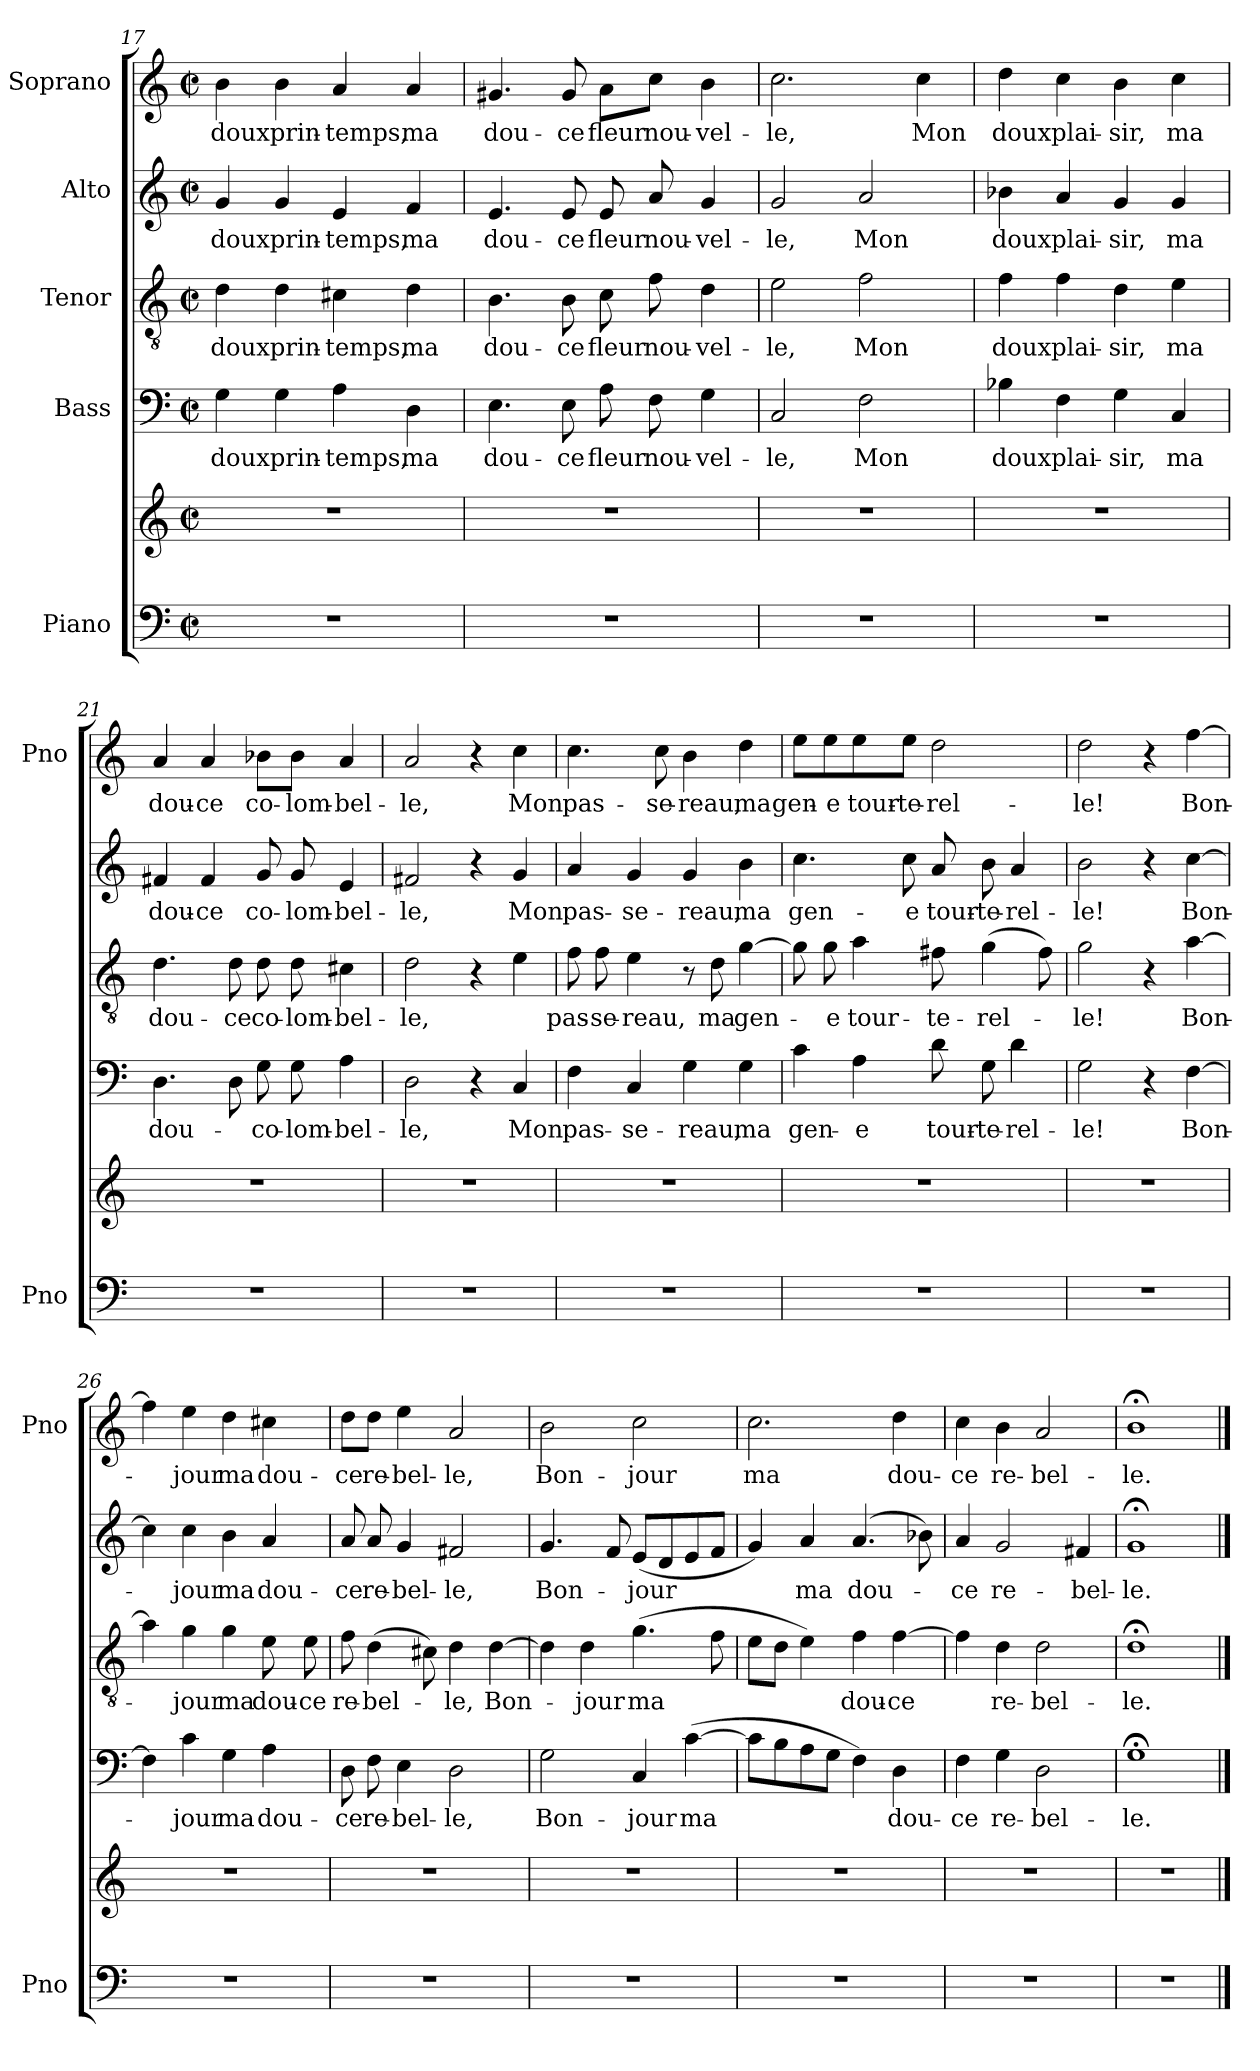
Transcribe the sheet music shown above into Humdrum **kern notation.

**kern	**kern	**kern	**text	**kern	**text	**kern	**text	**kern	**text
*part5	*part5	*part4	*part4	*part3	*part3	*part2	*part2	*part1	*part1
*staff6	*staff5	*staff4	*staff4	*staff3	*staff3	*staff2	*staff2	*staff1	*staff1
*I"Piano	*	*I"Bass	*	*I"Tenor	*	*I"Alto	*	*I"Soprano	*
*I'Pno	*	*	*	*	*	*	*	*I'Pno	*
!!LO:PB:g=z
*clefF4	*clefG2	*clefF4	*	*clefGv2	*	*clefG2	*	*clefG2	*
*k[]	*k[]	*k[]	*	*k[]	*	*k[]	*	*k[]	*
*C:	*C:	*C:	*	*C:	*	*C:	*	*C:	*
*M2/2	*M2/2	*M2/2	*	*M2/2	*	*M2/2	*	*M2/2	*
*met(c|)	*met(c|)	*met(c|)	*	*met(c|)	*	*met(c|)	*	*met(c|)	*
=17	=17	=17	=17	=17	=17	=17	=17	=17	=17
1r	1r	4G\	doux	4d\	doux	4g/	doux	4b\	doux
.	.	4G\	prin-	4d\	prin-	4g/	prin-	4b\	prin-
.	.	4A\	-temps,	4c#X\	-temps,	4e/	-temps,	4a/	-temps,
.	.	4D\	ma	4d\	ma	4f/	ma	4a/	ma
=18	=18	=18	=18	=18	=18	=18	=18	=18	=18
1r	1r	4.E\	dou-	4.B\	dou-	4.e/	dou-	4.g#X/	dou-
.	.	8E\	-ce	8B\	-ce	8e/	-ce	8g#/	-ce
.	.	8A\	fleur	8c\	fleur	8e/	fleur	8a\L	fleur
.	.	8F\	nou-	8f\	nou-	8a/	nou-	8cc\J	nou-
.	.	4G\	-vel-	4d\	-vel-	4g/	-vel-	4b\	-vel-
=19	=19	=19	=19	=19	=19	=19	=19	=19	=19
1r	1r	2C/	-le,	2e\	-le,	2g/	-le,	2.cc\	-le,
.	.	2F\	Mon	2f\	Mon	2a/	Mon	.	.
.	.	.	.	.	.	.	.	4cc\	Mon
=20	=20	=20	=20	=20	=20	=20	=20	=20	=20
1r	1r	4B-\	doux	4f\	doux	4b-X\	doux	4dd\	doux
.	.	4F\	plai-	4f\	plai-	4a/	plai-	4cc\	plai-
.	.	4G\	-sir,	4d\	-sir,	4g/	-sir,	4b\	-sir,
.	.	4C/	ma	4e\	ma	4g/	ma	4cc\	ma
=21	=21	=21	=21	=21	=21	=21	=21	=21	=21
1r	1r	4.D\	dou-	4.d\	dou-	4f#X/	dou-	4a/	dou-
.	.	.	.	.	.	4f#/	-ce	4a/	-ce
.	.	8D\	.	8d\	-ce	.	.	.	.
.	.	8G\	-co-	8d\	co-	8g/	co-	8b-X\L	co-
.	.	8G\	-lom-	8d\	-lom-	8g/	-lom-	8b-\J	-lom-
.	.	4A\	-bel-	4c#X\	-bel-	4e/	-bel-	4a/	-bel-
!!LO:LB:g=z
=22	=22	=22	=22	=22	=22	=22	=22	=22	=22
1r	1r	2D\	-le,	2d\	-le,	2f#X/	-le,	2a/	-le,
.	.	4r	.	4r	.	4r	.	4r	.
.	.	4C/	Mon	4e\	.	4g/	Mon	4cc\	Mon
=23	=23	=23	=23	=23	=23	=23	=23	=23	=23
1r	1r	4F\	pas-	8f\	pas-	4a/	pas-	4.cc\	pas-
.	.	.	.	8f\	-se-	.	.	.	.
.	.	4C/	-se-	4e\	-reau,	4g/	-se-	.	.
.	.	.	.	.	.	.	.	8cc\	-se-
.	.	4G\	-reau,	8r	.	4g/	-reau,	4b\	-reau,
.	.	.	.	8d\	ma	.	.	.	.
.	.	4G\	ma	[4g\	gen-	4b\	ma	4dd\	ma
=24	=24	=24	=24	=24	=24	=24	=24	=24	=24
1r	1r	4c\	gen-	8g\]	.	4.cc\	gen-	8ee\L	gen-
.	.	.	.	8g\	-e	.	.	8ee\	-e
.	.	4A\	-e	4a\	tour-	.	.	8ee\	tour-
.	.	.	.	.	.	8cc\	-e	8ee\J	-te-
.	.	8d\	tour-	8f#X\	-te-	8a/	tour-	2dd\	-rel-
.	.	8G\	-te-	(4g\	-rel-	8b\	-te-	.	.
.	.	4d\	-rel-	.	.	4a/	-rel-	.	.
.	.	.	.	8f#\)	.	.	.	.	.
=25	=25	=25	=25	=25	=25	=25	=25	=25	=25
1r	1r	2G\	-le!	2g\	-le!	2b\	-le!	2dd\	-le!
.	.	4r	.	4r	.	4r	.	4r	.
.	.	[4F\	Bon-	[4a\	Bon-	[4cc\	Bon-	[4ff\	Bon-
=26	=26	=26	=26	=26	=26	=26	=26	=26	=26
1r	1r	4F\]	-­	4a\]	-­	4cc\]	-­	4ff\]	-­
.	.	4c\	jour	4g\	jour	4cc\	jour	4ee\	jour
.	.	4G\	ma	4g\	ma	4b\	ma	4dd\	ma
.	.	4A\	dou-	8e\	dou-	4a/	dou-	4cc#\	dou-
.	.	.	.	8e\	-ce	.	.	.	.
!!LO:LB:g=z
=27	=27	=27	=27	=27	=27	=27	=27	=27	=27
1r	1r	8D\	-ce	8f\	re-	8a/	-ce	8dd\L	-ce
.	.	8F\	re-	(4d\	-bel-	8a/	re-	8dd\J	re-
.	.	4E\	-bel-	.	.	4g/	-bel-	4ee\	-bel-
.	.	.	.	8c#\)	.	.	.	.	.
.	.	2D\	-le,	4d\	-le,	2f#X/	-le,	2a/	-le,
.	.	.	.	[4d\	Bon-	.	.	.	.
=28	=28	=28	=28	=28	=28	=28	=28	=28	=28
1r	1r	2G\	Bon-	4d\]	.	4.g/	Bon-	2b\	Bon-
.	.	.	.	4d\	-jour	.	.	.	.
.	.	.	.	.	.	8f/	.	.	.
.	.	4C/	-jour	(4.g\	ma	(8e/L	-jour	2cc\	-jour
.	.	.	.	.	.	8d/	.	.	.
.	.	([4c\	ma	.	.	8e/	.	.	.
.	.	.	.	8f\	.	8f/J	.	.	.
=29	=29	=29	=29	=29	=29	=29	=29	=29	=29
1r	1r	8c\L]	.	8e\L	.	4g/)	.	2.cc\	ma
.	.	8B\	.	8d\J	.	.	.	.	.
.	.	8A\	.	4e\)	.	4a/	ma	.	.
.	.	8G\J	.	.	.	.	.	.	.
.	.	4F\)	.	4f\	dou-	(4.a/	dou-	.	.
.	.	4D\	dou-	[4f\	-ce	.	.	4dd\	dou-
.	.	.	.	.	.	8b-\)	.	.	.
=30	=30	=30	=30	=30	=30	=30	=30	=30	=30
1r	1r	4F\	-ce	4f\]	.	4a/	-ce	4cc\	-ce
.	.	4G\	re-	4d\	re-	2g/	re-	4b\	re-
.	.	2D\	-bel-	2d\	-bel-	.	.	2a/	-bel-
.	.	.	.	.	.	4f#/	-bel-	.	.
=31	=31	=31	=31	=31	=31	=31	=31	=31	=31
1r	1r	1G;<	-le.	1d;<	-le.	1g;<	-le.	1b;<	-le.
==	==	==	==	==	==	==	==	==	==
*-	*-	*-	*-	*-	*-	*-	*-	*-	*-
